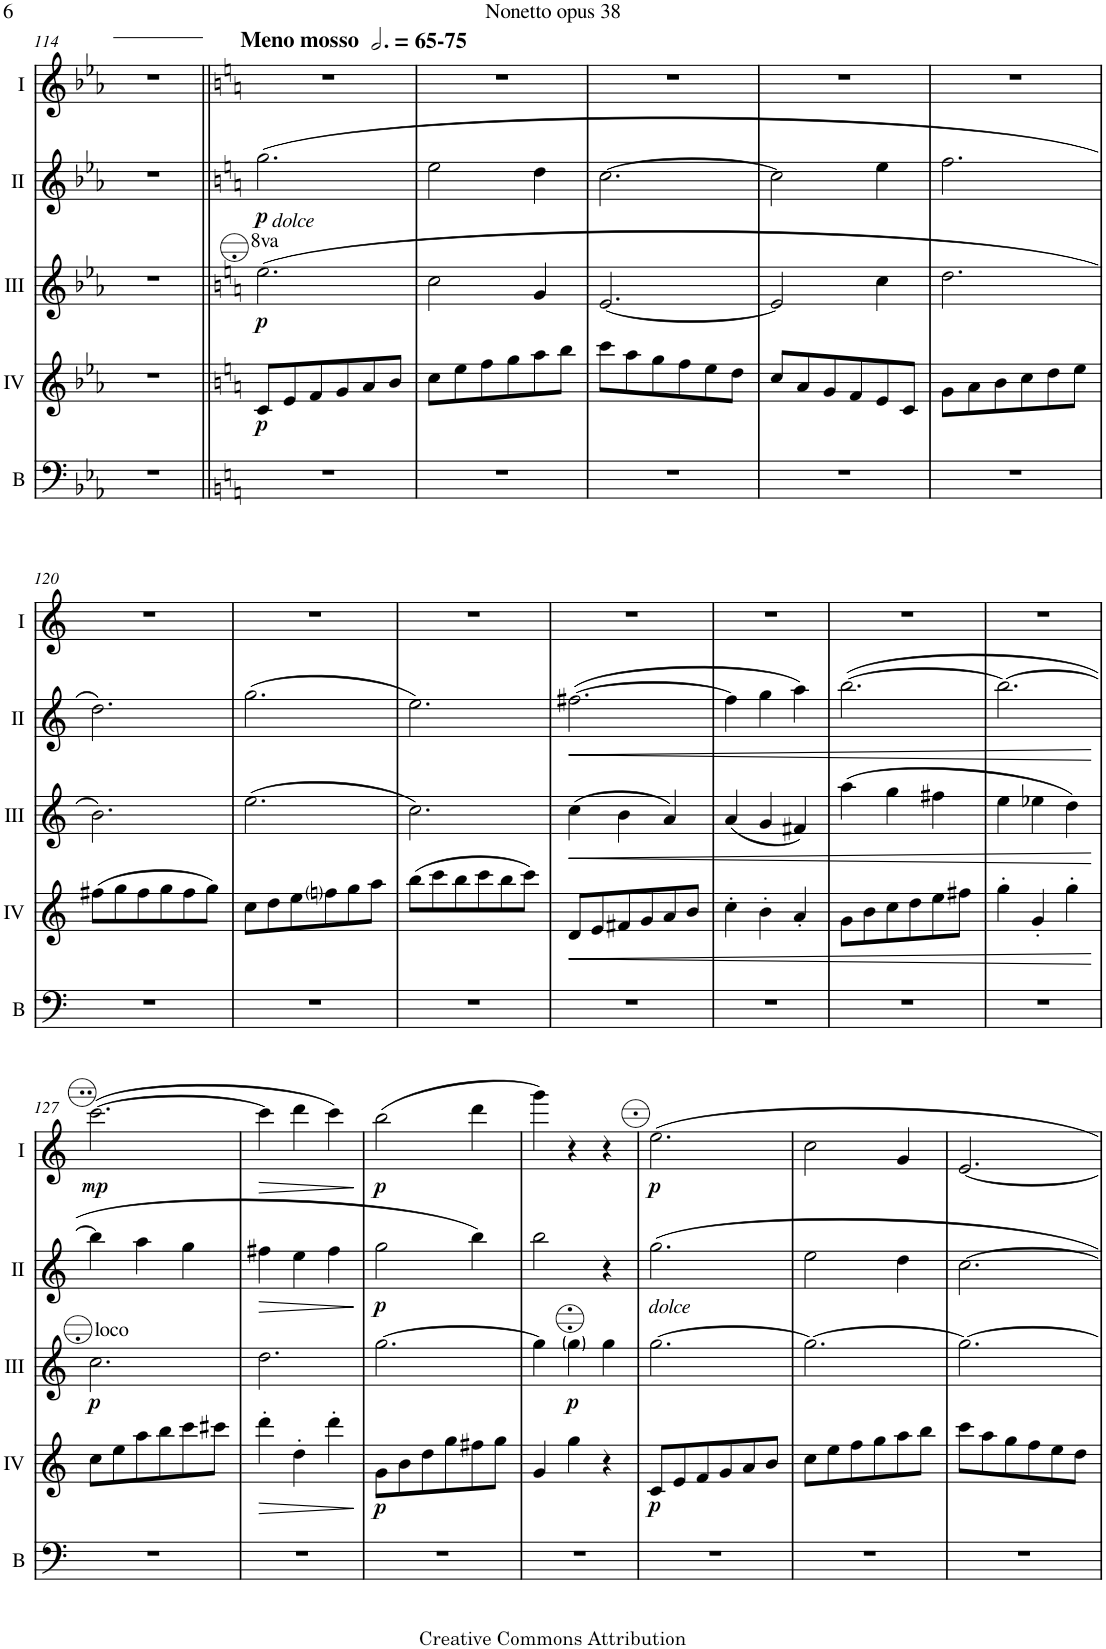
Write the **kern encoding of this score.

**kern	**kern	**dynam	**kern	**dynam	**kern	**dynam	**kern	**dynam
*part5	*part4	*part4	*part3	*part3	*part2	*part2	*part1	*part1
*staff5	*staff4	*staff4	*staff3	*staff3	*staff2	*staff2	*staff1	*staff1
*I"Bass	*I"Acc. 4	*	*I"Acc. 3	*	*I"Acc. 2	*	*I"Acc. 1	*
*I'B	*	*	*	*	*	*	*	*
!!LO:PB:g=z
*clefF4	*clefG2	*	*clefG2	*	*clefG2	*	*clefG2	*
*Trd7c12	*Trd7c12	*	*	*	*	*	*	*
*k[b-e-a-]	*k[b-e-a-]	*	*k[b-e-a-]	*	*k[b-e-a-]	*	*k[b-e-a-]	*
*M3/4	*M3/4	*	*M3/4	*	*M3/4	*	*M3/4	*
=114	=114	=114	=114	=114	=114	=114	=114	=114
2.r	2.r	.	2.r	.	2.r	.	2.r	.
=115||	=115||	=115||	=115||	=115||	=115||	=115||	=115||	=115||
*k[]	*k[]	*	*k[]	*	*k[]	*	*k[]	*
*	*	*	*	*	*	*	*MM195	*
!	!	!	!	!	!	!	!LO:TX:a:B:t=-75	!
!	!	!	!	!	!	!	!LO:TX:a:B:t=Meno mosso	!
!	!	!	!	!	!LO:TX:b:i:t=dolce	!	!	!
!	!	!	!LO:TX:a:t=8va	!	!	!	!	!
!	!	!LO:DY:b	!	!LO:DY:b	!	!LO:DY:b	!	!
2.r	8c/L	p	(2.ee\	p	(2.gg\	p	2.r	.
.	8e/	.	.	.	.	.	.	.
.	8f/	.	.	.	.	.	.	.
.	8g/	.	.	.	.	.	.	.
.	8a/	.	.	.	.	.	.	.
.	8b/J	.	.	.	.	.	.	.
=116	=116	=116	=116	=116	=116	=116	=116	=116
2.r	8cc\L	.	2cc\	.	2ee\	.	2.r	.
.	8ee\	.	.	.	.	.	.	.
.	8ff\	.	.	.	.	.	.	.
.	8gg\	.	.	.	.	.	.	.
.	8aa\	.	4g/	.	4dd\	.	.	.
.	8bb\J	.	.	.	.	.	.	.
=117	=117	=117	=117	=117	=117	=117	=117	=117
2.r	8ccc\L	.	[2.e/	.	[2.cc\	.	2.r	.
.	8aa\	.	.	.	.	.	.	.
.	8gg\	.	.	.	.	.	.	.
.	8ff\	.	.	.	.	.	.	.
.	8ee\	.	.	.	.	.	.	.
.	8dd\J	.	.	.	.	.	.	.
=118	=118	=118	=118	=118	=118	=118	=118	=118
2.r	8cc/L	.	2e/]	.	2cc\]	.	2.r	.
.	8a/	.	.	.	.	.	.	.
.	8g/	.	.	.	.	.	.	.
.	8f/	.	.	.	.	.	.	.
.	8e/	.	4cc\	.	4ee\	.	.	.
.	8c/J	.	.	.	.	.	.	.
=119	=119	=119	=119	=119	=119	=119	=119	=119
2.r	8g\L	.	2.dd\	.	2.ff\	.	2.r	.
.	8a\	.	.	.	.	.	.	.
.	8b\	.	.	.	.	.	.	.
.	8cc\	.	.	.	.	.	.	.
.	8dd\	.	.	.	.	.	.	.
.	8ee\J	.	.	.	.	.	.	.
!!LO:LB:g=z
=120	=120	=120	=120	=120	=120	=120	=120	=120
2.r	(8ff#X\L	.	2.b\)	.	2.dd\)	.	2.r	.
.	8gg\	.	.	.	.	.	.	.
.	8ff#\	.	.	.	.	.	.	.
.	8gg\	.	.	.	.	.	.	.
.	8ff#\	.	.	.	.	.	.	.
.	8gg\J)	.	.	.	.	.	.	.
=121	=121	=121	=121	=121	=121	=121	=121	=121
2.r	8cc\L	.	(2.ee\	.	(2.gg\	.	2.r	.
.	8dd\	.	.	.	.	.	.	.
.	8ee\	.	.	.	.	.	.	.
.	8ffni\	.	.	.	.	.	.	.
.	8gg\	.	.	.	.	.	.	.
.	8aa\J	.	.	.	.	.	.	.
=122	=122	=122	=122	=122	=122	=122	=122	=122
2.r	(8bb\L	.	2.cc\)	.	2.ee\)	.	2.r	.
.	8ccc\	.	.	.	.	.	.	.
.	8bb\	.	.	.	.	.	.	.
.	8ccc\	.	.	.	.	.	.	.
.	8bb\	.	.	.	.	.	.	.
.	8ccc\J)	.	.	.	.	.	.	.
=123	=123	=123	=123	=123	=123	=123	=123	=123
!	!	!LO:HP:b	!	!LO:HP:b	!	!LO:HP:b	!	!
2.r	8d/L	<	(4cc\	<	([2.ff#X\	<	2.r	.
.	8e/	.	.	.	.	.	.	.
.	8f#X/	.	4b\	.	.	.	.	.
.	8g/	.	.	.	.	.	.	.
.	8a/	.	4a/)	.	.	.	.	.
.	8b/J	.	.	.	.	.	.	.
=124	=124	=124	=124	=124	=124	=124	=124	=124
2.r	4cc'\	.	(4a/	.	4ff#\]	.	2.r	.
.	4b'\	.	4g/	.	4gg\	.	.	.
.	4a'/	.	4f#X/)	.	4aa\)	.	.	.
=125	=125	=125	=125	=125	=125	=125	=125	=125
2.r	8g\L	.	(4aa\	.	([2.bb\	.	2.r	.
.	8b\	.	.	.	.	.	.	.
.	8cc\	.	4gg\	.	.	.	.	.
.	8dd\	.	.	.	.	.	.	.
.	8ee\	.	4ff#X\	.	.	.	.	.
.	8ff#X\J	.	.	.	.	.	.	.
=126	=126	=126	=126	=126	=126	=126	=126	=126
2.r	4gg'\	.	4ee\	.	2.bb\_	.	2.r	.
.	4g'/	.	4ee-X\	.	.	.	.	.
.	4gg'\	.	4dd\)	.	.	.	.	.
.	.	[	.	[	.	[	.	.
!!LO:LB:g=z
=127	=127	=127	=127	=127	=127	=127	=127	=127
!	!	!	!LO:TX:a:t=loco	!	!	!	!	!
!	!	!	!	!LO:DY:b	!	!	!	!LO:DY:b
2.r	8cc\L	.	2.c\	p	4bb\]	.	([2.ccc\	mp
.	8ee\	.	.	.	.	.	.	.
.	8aa\	.	.	.	4aa\	.	.	.
.	8bb\	.	.	.	.	.	.	.
.	8ccc\	.	.	.	4gg\	.	.	.
.	8ccc#X\J	.	.	.	.	.	.	.
=128	=128	=128	=128	=128	=128	=128	=128	=128
!	!	!LO:HP:b	!	!	!	!LO:HP:b	!	!LO:HP:b
2.r	4ddd'\	>	2.d\	.	4ff#X\	>	4ccc\]	>
.	4dd'\	.	.	.	4ee\	.	4ddd\	.
.	4ddd'\	.	.	.	4ff#\	.	4ccc\)	.
.	.	]	.	.	.	]	.	]
=129	=129	=129	=129	=129	=129	=129	=129	=129
!	!	!LO:DY:b	!	!	!	!LO:DY:b	!	!LO:DY:b
2.r	8g\L	p	[2.g\	.	2gg\	p	(2bb\	p
.	8b\	.	.	.	.	.	.	.
.	8dd\	.	.	.	.	.	.	.
.	8gg\	.	.	.	.	.	.	.
.	8ff#X\	.	.	.	4bb\)	.	4ddd\	.
.	8gg\J	.	.	.	.	.	.	.
=130	=130	=130	=130	=130	=130	=130	=130	=130
2.r	4g/	.	4g\]	.	2bb\	.	4ggg\)	.
!	!	!	!	!LO:DY:b	!	!	!	!
.	4gg\	.	4g\	p	.	.	4r	.
.	4r	.	4g\	.	4r	.	4r	.
=131	=131	=131	=131	=131	=131	=131	=131	=131
!	!	!	!	!	!LO:TX:b:i:t=dolce	!	!	!
!	!	!LO:DY:b	!	!	!	!	!	!LO:DY:b
2.r	8c/L	p	[2.g\	.	2.gg\	.	2.ee\	p
.	8e/	.	.	.	.	.	.	.
.	8f/	.	.	.	.	.	.	.
.	8g/	.	.	.	.	.	.	.
.	8a/	.	.	.	.	.	.	.
.	8b/J	.	.	.	.	.	.	.
=132	=132	=132	=132	=132	=132	=132	=132	=132
2.r	8cc\L	.	2.g\_	.	2ee\	.	2cc\	.
.	8ee\	.	.	.	.	.	.	.
.	8ff\	.	.	.	.	.	.	.
.	8gg\	.	.	.	.	.	.	.
.	8aa\	.	.	.	4dd\	.	4g/	.
.	8bb\J	.	.	.	.	.	.	.
=133	=133	=133	=133	=133	=133	=133	=133	=133
2.r	8ccc\L	.	2.g\_	.	[2.cc\	.	[2.e/	.
.	8aa\	.	.	.	.	.	.	.
.	8gg\	.	.	.	.	.	.	.
.	8ff\	.	.	.	.	.	.	.
.	8ee\	.	.	.	.	.	.	.
.	8dd\J	.	.	.	.	.	.	.
=	=	=	=	=	=	=	=	=
*-	*-	*-	*-	*-	*-	*-	*-	*-
